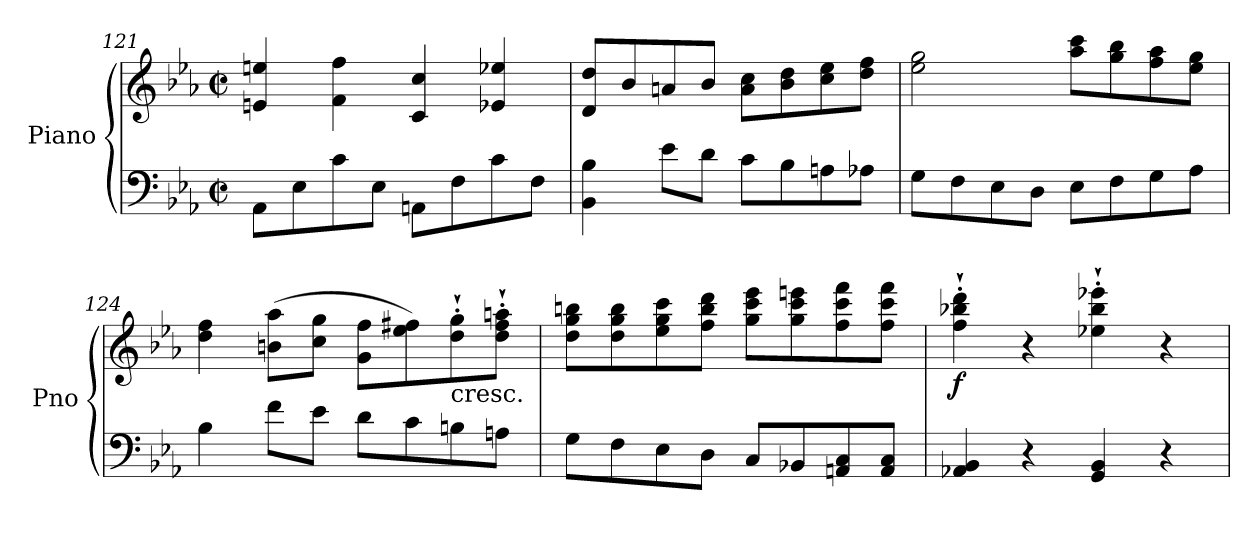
**kern	**kern	**dynam
*part1	*part1	*part1
*staff2	*staff1	*staff1/2
*I"Piano	*	*
*I'Pno	*	*
*clefF4	*clefG2	*
*k[b-e-a-]	*k[b-e-a-]	*
*E-:	*E-:	*
*M2/2	*M2/2	*
*met(c|)	*met(c|)	*
=121	=121	=121
8AA-\L	4en/ 4een/	.
8E-\	.	.
8c\	4f\ 4ff\	.
8E-\J	.	.
8AAn\L	4c/ 4cc/	.
8F\	.	.
8c\	4e-X/ 4ee-X/	.
8F\J	.	.
=122	=122	=122
4BB-\ 4B-\	8d/ 8dd/L	.
.	8b-/	.
8e-\L	8an/	.
8d\J	8b-/J	.
8c\L	8a\ 8cc\L	.
8B-\	8b-\ 8dd\	.
8An\	8cc\ 8ee-\	.
8A-X\J	8dd\ 8ff\J	.
=123	=123	=123
8G\L	2ee-\ 2gg\	.
8F\	.	.
8E-\	.	.
8D\J	.	.
8E-\L	8aa-\ 8ccc\L	.
8F\	8gg\ 8bb-\	.
8G\	8ff\ 8aa-\	.
8A-\J	8ee-\ 8gg\J	.
=124	=124	=124
4B-\	4dd\ 4ff\	.
8f\L	(>8bn\ 8aa-\L	.
8e-\J	8cc\ 8gg\J	.
8d\L	8g\ 8ff\L	.
8c\	8ee-\ 8ff#X\)	.
!	!LO:TX:b:t=cresc.	!
8Bn\	8dd\'` 8gg\'`	.
8An\J	8dd\'` 8ff#\'` 8aan\'`J	.
=125	=125	=125
8G\L	8dd\ 8gg\ 8bbn\L	.
8F\	8dd\ 8gg\ 8bb\	.
8E-\	8ee-\ 8gg\ 8ccc\	.
8D\J	8ff\ 8bb\ 8ddd\J	.
8C/L	8gg\ 8ccc\ 8eee-\L	.
8BB-X/	8gg\ 8ccc\ 8eeen\	.
8AAn/ 8C/	8ff\ 8ccc\ 8fff\	.
8AA/ 8C/J	8ff\ 8ccc\ 8fff\J	.
=126	=126	=126
!	!	!LO:DY:b
4AA-X/ 4BB-/	4ff\'` 4bb-X\'` 4ddd\'`	f
4r	4r	.
4GG/ 4BB-/	4ee-X\'` 4bb-\'` 4eee-X\'`	.
4r	4r	.
=	=	=
*-	*-	*-
